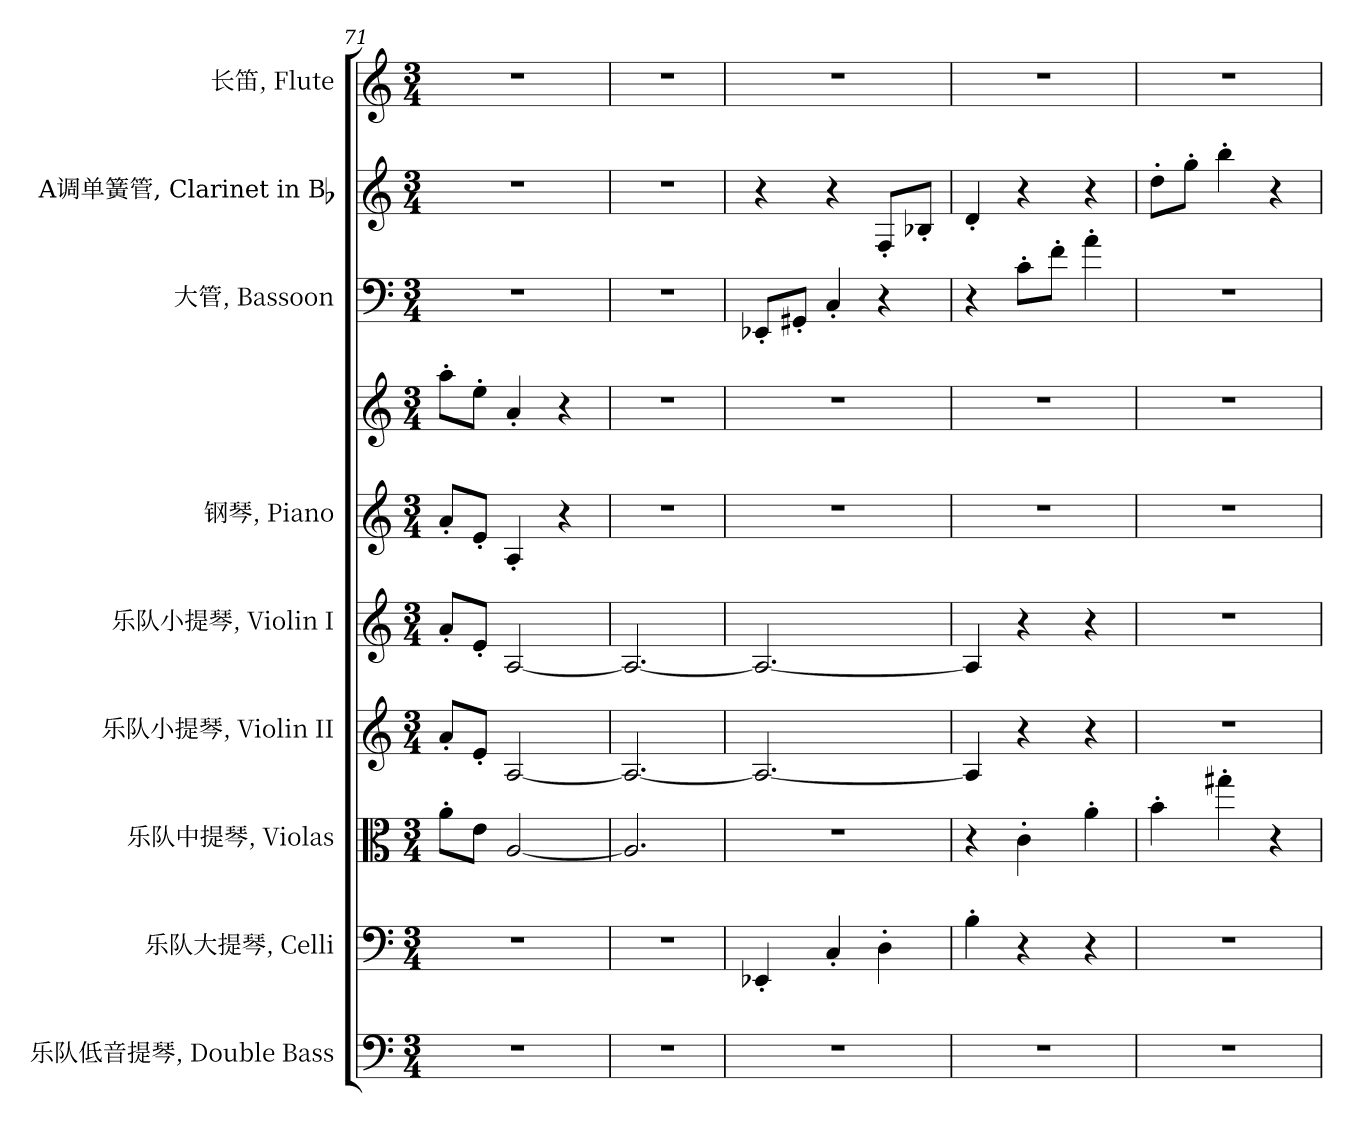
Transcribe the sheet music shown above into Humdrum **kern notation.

**kern	**kern	**kern	**kern	**kern	**kern	**kern	**kern	**kern	**kern
*part9	*part8	*part7	*part6	*part5	*part4	*part4	*part3	*part2	*part1
*staff10	*staff9	*staff8	*staff7	*staff6	*staff5	*staff4	*staff3	*staff2	*staff1
*I"乐队低音提琴, Double Bass	*I"乐队大提琴, Celli	*I"乐队中提琴, Violas	*I"乐队小提琴, Violin II	*I"乐队小提琴, Violin I	*I"钢琴, Piano	*	*I"大管, Bassoon	*I"A调单簧管, Clarinet in Bb	*I"长笛, Flute
*	*	*I'Vlas.	*	*	*I'Pno.	*	*I'Bsn.	*I'A Cl.	*I'Fl.
*clefF4	*clefF4	*clefC3	*clefG2	*clefG2	*clefG2	*clefG2	*clefF4	*clefG2	*clefG2
*ITrd7c12	*	*	*	*	*	*	*	*ITrd2c3	*
*k[]	*k[]	*k[]	*k[]	*k[]	*k[]	*k[]	*k[]	*k[f#c#g#]	*k[]
*M3/4	*M3/4	*M3/4	*M3/4	*M3/4	*M3/4	*M3/4	*M3/4	*M3/4	*M3/4
=71	=71	=71	=71	=71	=71	=71	=71	=71	=71
2.r	2.r	8a'\L	8a'/L	8a'/L	8a'/L	8aa'\L	2.r	2.r	2.r
.	.	8e\J	8e'/J	8e'/J	8e'/J	8ee'\J	.	.	.
.	.	[2A/	[2A/	[2A/	4A'/	4a'/	.	.	.
.	.	.	.	.	4r	4r	.	.	.
=72	=72	=72	=72	=72	=72	=72	=72	=72	=72
2.r	2.r	2.A/]	2.A/_	2.A/_	2.r	2.r	2.r	2.r	2.r
!!LO:PB:g=z
=73	=73	=73	=73	=73	=73	=73	=73	=73	=73
2.r	4EE-X'/	2.r	2.A/_	2.A/_	2.r	2.r	8EE-X'/L	4r	2.r
.	.	.	.	.	.	.	8GG#X'/J	.	.
.	4C'/	.	.	.	.	.	4C'/	4r	.
.	4D'\	.	.	.	.	.	4r	8D'/L	.
.	.	.	.	.	.	.	.	8Gn'/J	.
=74	=74	=74	=74	=74	=74	=74	=74	=74	=74
2.r	4B'\	4r	4A/]	4A/]	2.r	2.r	4r	4B'/	2.r
.	4r	4c'\	4r	4r	.	.	8c'\L	4r	.
.	.	.	.	.	.	.	8f'\J	.	.
.	4r	4a'\	4r	4r	.	.	4a'\	4r	.
=75	=75	=75	=75	=75	=75	=75	=75	=75	=75
2.r	2.r	4b'\	2.r	2.r	2.r	2.r	2.r	8b'\L	2.r
.	.	.	.	.	.	.	.	8ee'\J	.
.	.	4gg#X'\	.	.	.	.	.	4gg#'\	.
.	.	4r	.	.	.	.	.	4r	.
=	=	=	=	=	=	=	=	=	=
*-	*-	*-	*-	*-	*-	*-	*-	*-	*-
